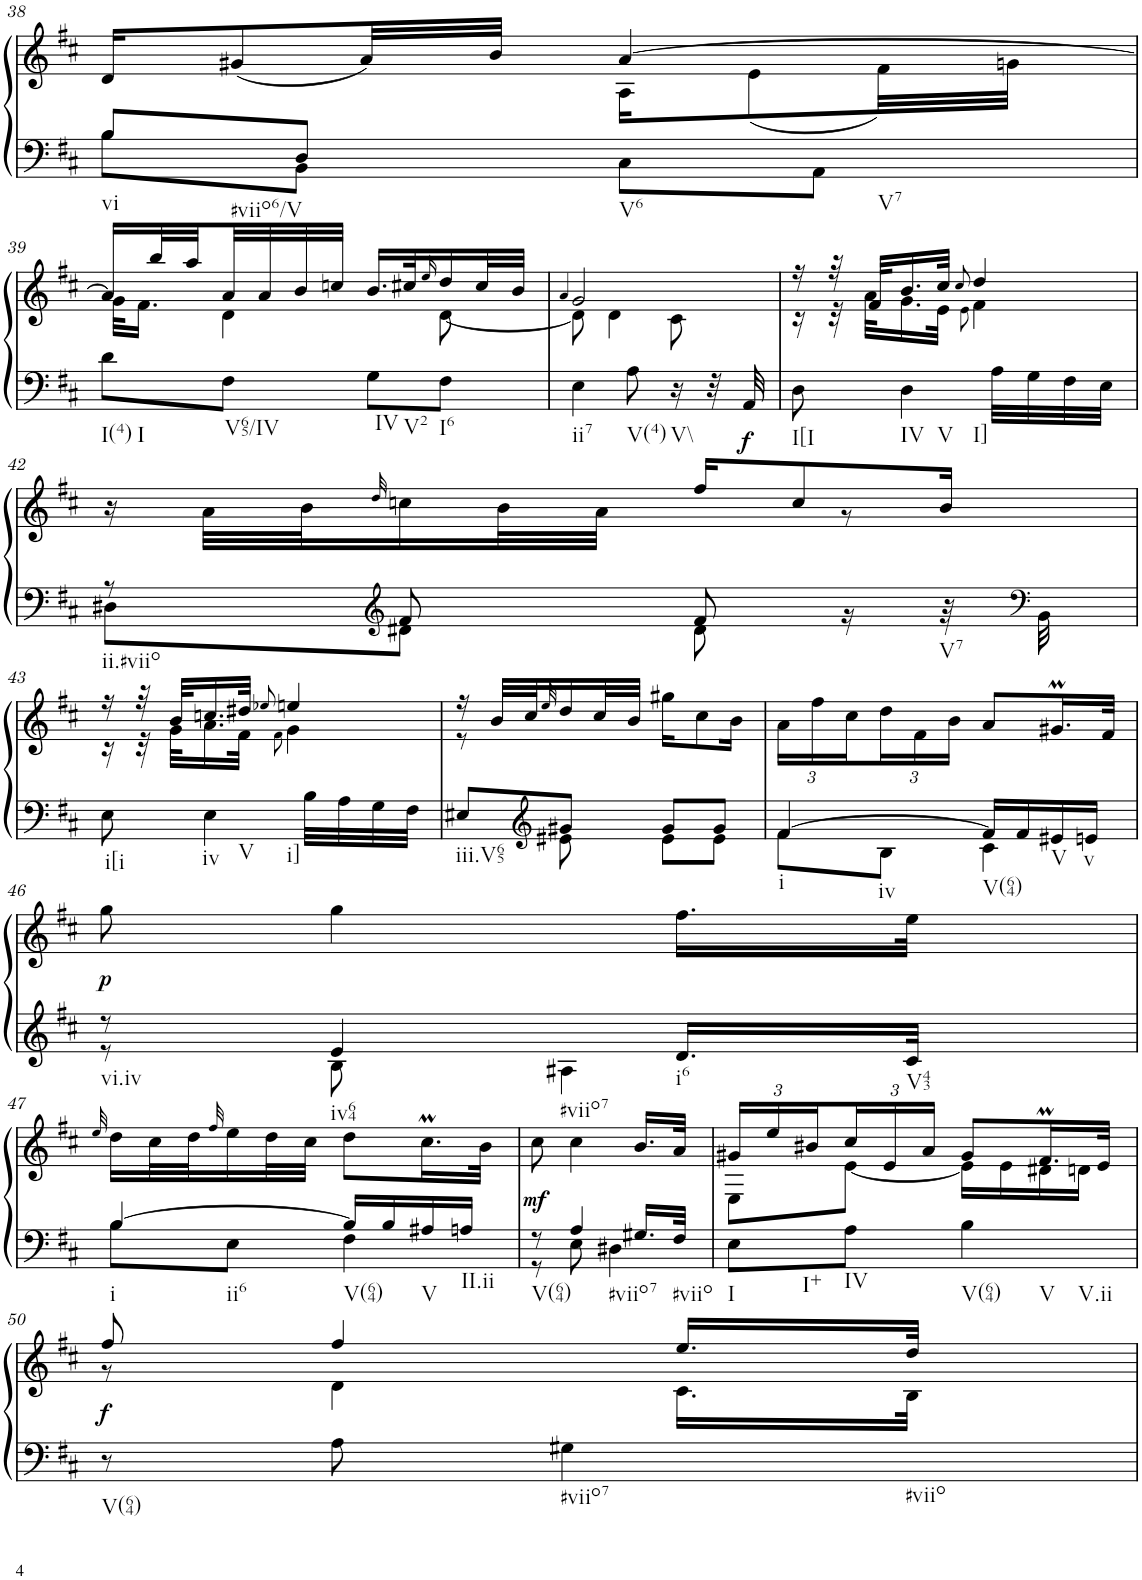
**kern	**kern	**dynam
*part1	*part1	*part1
*staff2	*staff1	*staff1/2
*I"Klavier links	*	*
!!LO:PB:g=z
*clefF4	*clefG2	*
*k[f#c#]	*k[f#c#]	*
*M2/4	*M2/4	*
=38	=38	=38
*^	*^	*
!LO:TX:b:t=vi	!	!	!	!
!LO:TX:b:t=#viio6/V	!	!	!	!
8B/L	8B\L	16d/KL	4ryy	.
.	.	(8g#X/	.	.
8D/J	8BB\J	.	.	.
.	.	32a/LL)	.	.
.	.	32b/JJJ	.	.
!LO:TX:b:t=V6	!	!	!	!
!LO:TX:b:t=V7	!	!	!	!
4ryy	8C#\L	[4a/	16A\KL	.
.	.	.	(8e\	.
.	8AA\J	.	.	.
.	.	.	32f#\LL)	.
.	.	.	32gn\JJJ	.
*v	*v	*	*	*
!!LO:LB:g=z	!!
=39	=39	=39	=39
!LO:TX:b:t=I(4)	!	!	!
!LO:TX:b:t=I	!	!	!
8d\L	16a/LL]	32g\KLL	.
.	.	16.f#\JJ	.
.	32bb/L	.	.
.	32aa/	.	.
!LO:TX:b:t=V65/IV	!	!	!
8F#\J	32a/	4d\	.
.	32a/	.	.
.	32b/	.	.
.	32ccn/JJJ	.	.
!LO:TX:b:t=IV	!	!	!
!LO:TX:b:t=V2	!	!	!
8G\L	16.b/LL	.	.
.	32cc#X/K	.	.
.	16qee/	.	.
!LO:TX:b:t=I6	!	!	!
8F#\J	16dd/	[8d\	.
.	32cc#/L	.	.
.	32b/JJJ	.	.
=40	=40	=40	=40
.	4qa/	.	.
!LO:TX:b:t=ii7	!	!	!
4E\	2g/	8d\]	.
.	.	4d\	.
!LO:TX:b:t=V(4)	!	!	!
8A\	.	.	.
!LO:TX:b:t=V\\	!	!	!
16r	.	8c#\	.
32r	.	.	.
!	!	!	!LO:DY:b=2
32AA/	.	.	f
=41	=41	=41	=41
!LO:TX:b:t=I[I	!	!	!
8D\	16r	16r	.
.	32r	32r	.
.	32f#/KLL	32a\KLL	.
!LO:TX:b:t=IV	!	!	!
!LO:TX:b:t=V	!	!	!
!LO:TX:b:t=I]	!	!	!
4D\	16.b/	16.g\	.
.	32cc#/JJk	32e\JJk	.
.	8qcc#/	8qe\	.
.	4dd/	4f#\	.
32A\LLL	.	.	.
32G\	.	.	.
32F#\	.	.	.
32E\JJJ	.	.	.
!!LO:LB:g=z	!!
=42	=42	=42	=42
*^	*	*	*
!LO:TX:b:t=ii.#viio	!	!	!	!
8r	8D#X\L	16r	4.ryy	.
.	.	32a\LLL	.	.
.	.	32b\J	.	.
*clefG2	*	*	*	*
.	.	32qdd/	.	.
8f#/	8d#X\J	16ccn\	.	.
.	.	32b\L	.	.
.	.	32a\JJJ	.	.
8f#/	8d#\	16ff#/KL	.	.
.	.	8cc/	.	.
16ryy	16r	.	8r	.
!LO:TX:b:t=V7	!	!	!	!
32ryy	32r	16b/Jk	.	.
*clefF4	*	*	*	*
32ryy	32BB\	.	.	.
!!LO:LB:g=z	!!
=43	=43	=43	=43	=43
!LO:TX:b:t=i[i	!	!	!	!
*v	*v	*	*	*
8E\	16r	16r	.
.	32r	32r	.
.	32b/KLL	32g\KLL	.
!LO:TX:b:t=iv	!	!	!
!LO:TX:b:t=V	!	!	!
!LO:TX:b:t=i]	!	!	!
4E\	16.ccn/	16.a\	.
.	32dd#X/JJk	32f#\JJk	.
.	8qee-X/	8qf#\	.
.	4een/	4g\	.
32B\LLL	.	.	.
32A\	.	.	.
32G\	.	.	.
32F#\JJJ	.	.	.
=44	=44	=44	=44
*^	*	*	*
!LO:TX:b:t=iii.V65	!	!	!	!
8E#X/L	8ryy	16r	8r	.
.	.	32b/LLL	.	.
.	.	32cc#/J	.	.
*clefG2	*	*	*	*
.	.	32qee/	.	.
8g#X/J	8e#X\	16dd/	4.ryy	.
.	.	32cc#/L	.	.
.	.	32b/JJJ	.	.
8g#/L	8e#\L	16gg#X\KL	.	.
.	.	8cc#\	.	.
8g#/J	8e#\J	.	.	.
.	.	16b\Jk	.	.
*	*	*v	*v	*
=45	=45	=45	=45
*	*	*Xbrackettup	*
!LO:TX:b:t=i	!	!	!
!LO:TX:b:t=iv	!	!	!
[4f#/	8f#\L	24a\LL	.
.	.	24ff#\	.
.	.	24cc#\	.
.	8B\J	24dd\	.
.	.	24f#\	.
.	.	24b\JJ	.
!LO:TX:b:t=V(64)	!	!	!
16f#/LL]	4c#\	8a/L	.
16f#/	.	.	.
!LO:TX:b:t=V	!	!	!
16e#X/	.	16.g#Xm/L	.
!LO:TX:b:t=v	!	!	!
16en/JJ	.	.	.
.	.	32f#/JJk	.
!!LO:LB:g=z
=46	=46	=46	=46
!LO:TX:b:t=vi.iv	!	!	!
!	!	!	!LO:DY:b
8r	8r	8gg\	p
!LO:TX:b:t=iv64	!	!	!
!LO:TX:b:t=#viio7	!	!	!
4e/	8B\	4gg\	.
.	4A#X\	.	.
!LO:TX:b:t=i6	!	!	!
16.d/LL	.	16.ff#\LL	.
!LO:TX:b:t=V43	!	!	!
32c#/JJk	.	32ee\JJk	.
!!LO:LB:g=z
=47	=47	=47	=47
.	.	32qee/	.
!LO:TX:b:t=i	!	!	!
!LO:TX:b:t=ii6	!	!	!
[4B/	8B\L	16dd\LL	.
.	.	32cc#\L	.
.	.	32dd\J	.
.	.	32qff#/	.
.	8E\J	16ee\	.
.	.	32dd\L	.
.	.	32cc#\JJJ	.
!LO:TX:b:t=V(64)	!	!	!
16B/LL]	4F#\	8dd\L	.
16B/	.	.	.
!LO:TX:b:t=V	!	!	!
16A#X/	.	16.cc#m\L	.
!LO:TX:b:t=II.ii	!	!	!
16An/JJ	.	.	.
.	.	32b\JJk	.
=48	=48	=48	=48
!LO:TX:b:t=V(64)	!	!	!
!	!	!	!LO:DY:b
8r	8r	8cc#\	mf
!LO:TX:b:t=#viio7	!	!	!
4A/	8E\	4cc#\	.
.	4D#X\	.	.
16.G#X/LL	.	16.b/LL	.
!LO:TX:b:t=#viio	!	!	!
32F#/JJk	.	32a/JJk	.
*v	*v	*	*
=49	=49	=49
*	*^	*
!LO:TX:b:t=I	!	!	!
!LO:TX:b:t=I+	!	!	!
8E\L	24g#X/LL	8E\L	.
.	24ee/	.	.
.	24b#X/	.	.
!LO:TX:b:t=IV	!	!	!
8A\J	24cc#/	[8e\J	.
.	24e/	.	.
.	24a/JJ	.	.
!LO:TX:b:t=V(64)	!	!	!
!LO:TX:b:t=V	!	!	!
!LO:TX:b:t=V.ii	!	!	!
4B\	8g#/L	16e\LL]	.
.	.	16e\	.
.	16.f#m/L	16d#X\	.
.	.	16dn\JJ	.
.	32e/JJk	.	.
!!LO:LB:g=z	!!
=50	=50	=50	=50
!LO:TX:b:t=V(64)	!	!	!
!	!	!	!LO:DY:b
8r	8ff#/	8r	f
8A\	4ff#/	4d\	.
!LO:TX:b:t=#viio7	!	!	!
!LO:TX:b:t=#viio	!	!	!
4G#X\	.	.	.
.	16.ee/LL	16.c#\LL	.
.	32dd/JJk	32B\JJk	.
*	*v	*v	*
=	=	=
*-	*-	*-
